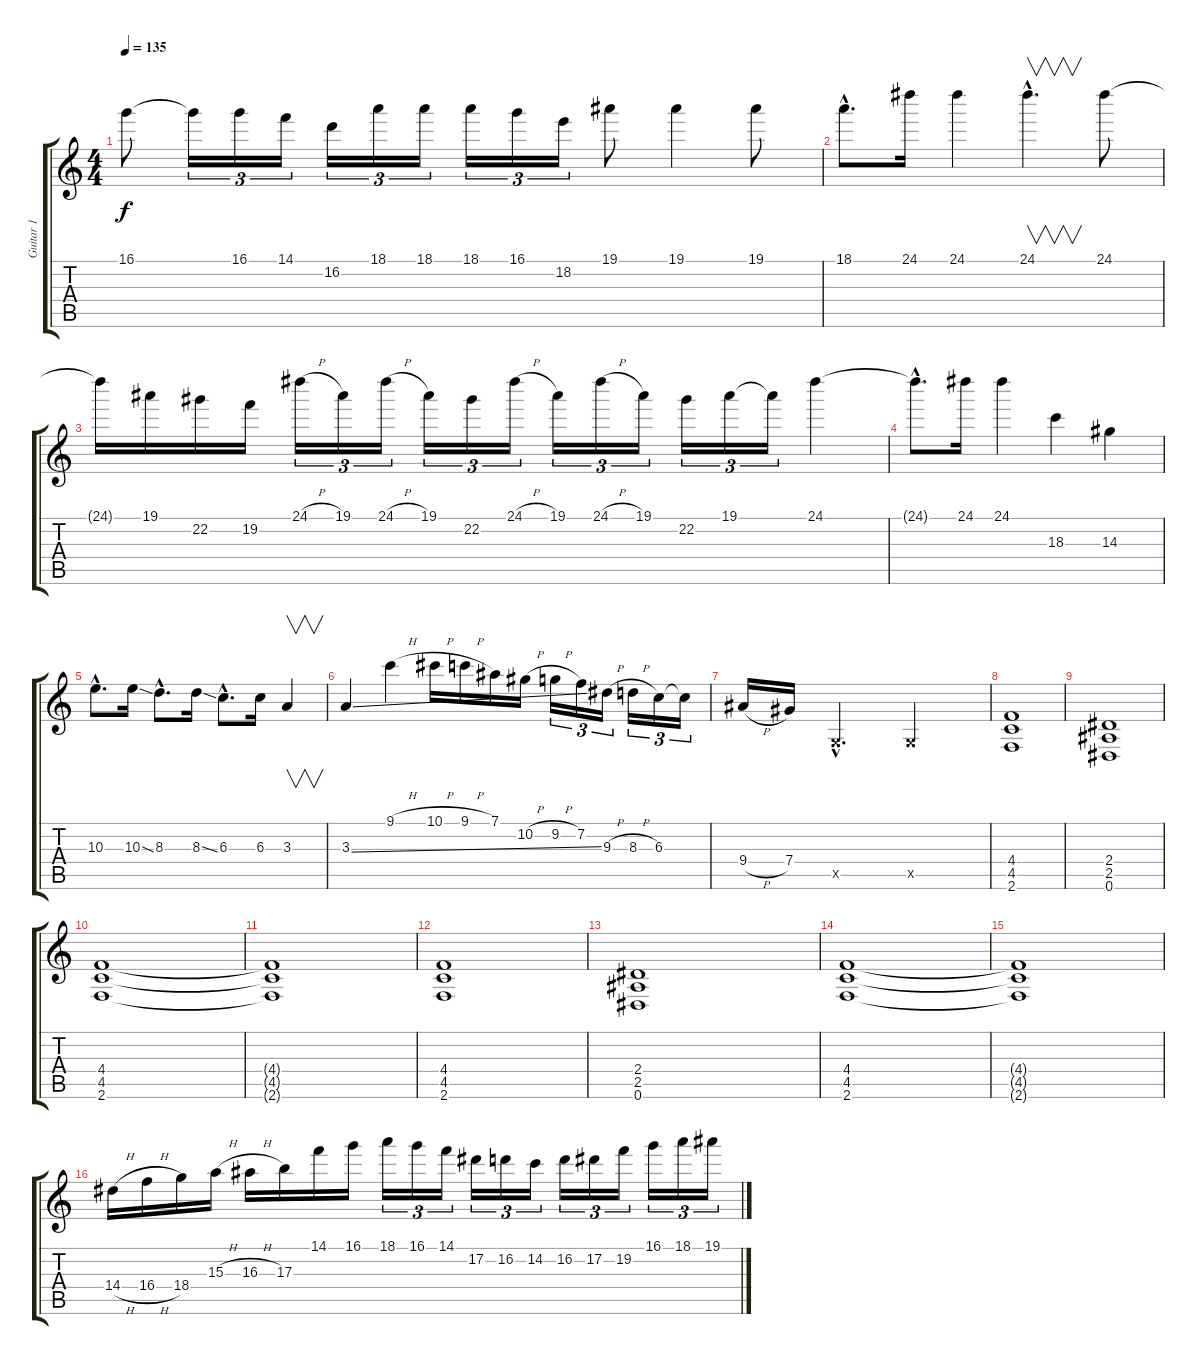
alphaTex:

\track ("Guitar 1" "Guitar 1") {instrument distortionguitar}
\staff {score tabs}
\tuning (Eb4 Bb3 Gb3 Db3 Ab2 Eb2) {hide}
\ts (4 4)
\tempo 135
\clef g2
\ks c
16.1.8{dy f} 16.1{t}.16{tu (3 2)} 16.1.16{tu (3 2)} 14.1.16{tu (3 2)} 16.2.16{tu (3 2)} 18.1.16{tu (3 2)} 18.1.16{tu (3 2)} 18.1.16{tu (3 2)} 16.1.16{tu (3 2)} 18.2.16{tu (3 2)} 19.1.8 19.1.4 19.1.8 |
18.1{hac}.8{d} 24.1.16 24.1.4 24.1{hac}.4{v d} 24.1.8 |
24.1{t}.16 19.1.16 22.2.16 19.2.16 24.1{h}.16{tu (3 2)} 19.1.16{tu (3 2)} 24.1{h}.16{tu (3 2)} 19.1.16{tu (3 2)} 22.2.16{tu (3 2)} 24.1{h}.16{tu (3 2)} 19.1.16{tu (3 2)} 24.1{h}.16{tu (3 2)} 19.1.16{tu (3 2)} 22.2.16{tu (3 2)} 19.1.16{tu (3 2)} 19.1{t}.16{tu (3 2)} 24.1.4 |
24.1{hac t}.8{d} 24.1.16 24.1.4 18.3.4 14.3.4 |
10.3{hac}.8{d} 10.3{ss}.16 8.3{hac}.8{d} 8.3{ss}.16 6.3{hac}.8{d} 6.3.16 3.3.4{v} |
3.3{ss}.4 9.1{h}.4 10.1{h}.16 9.1{h}.16 7.1.16 10.2{h}.16 9.2{h}.16{tu (3 2)} 7.2.16{tu (3 2)} 9.3{h}.16{tu (3 2)} 8.3{h}.16{tu (3 2)} 6.3.16{tu (3 2)} 6.3{t}.16{tu (3 2)} |
9.4{h}.16 7.4.16 -1.5{hac x}.4{d} -1.5{x}.2 |
(4.4 4.5 2.6).1 |
(2.4 2.5 0.6).1 |
(4.4 4.5 2.6).1 |
(4.4{t} 4.5{t} 2.6{t}).1 |
(4.4 4.5 2.6).1 |
(2.4 2.5 0.6).1 |
(4.4 4.5 2.6).1 |
(4.4{t} 4.5{t} 2.6{t}).1 |
14.4{h}.16 16.4{h}.16 18.4.16 15.3{h}.16 16.3{h}.16 17.3.16 14.1.16 16.1.16 18.1.16{tu (3 2)} 16.1.16{tu (3 2)} 14.1.16{tu (3 2)} 17.2.16{tu (3 2)} 16.2.16{tu (3 2)} 14.2.16{tu (3 2)} 16.2.16{tu (3 2)} 17.2.16{tu (3 2)} 19.2.16{tu (3 2)} 16.1.16{tu (3 2)} 18.1.16{tu (3 2)} 19.1.16{tu (3 2)}
